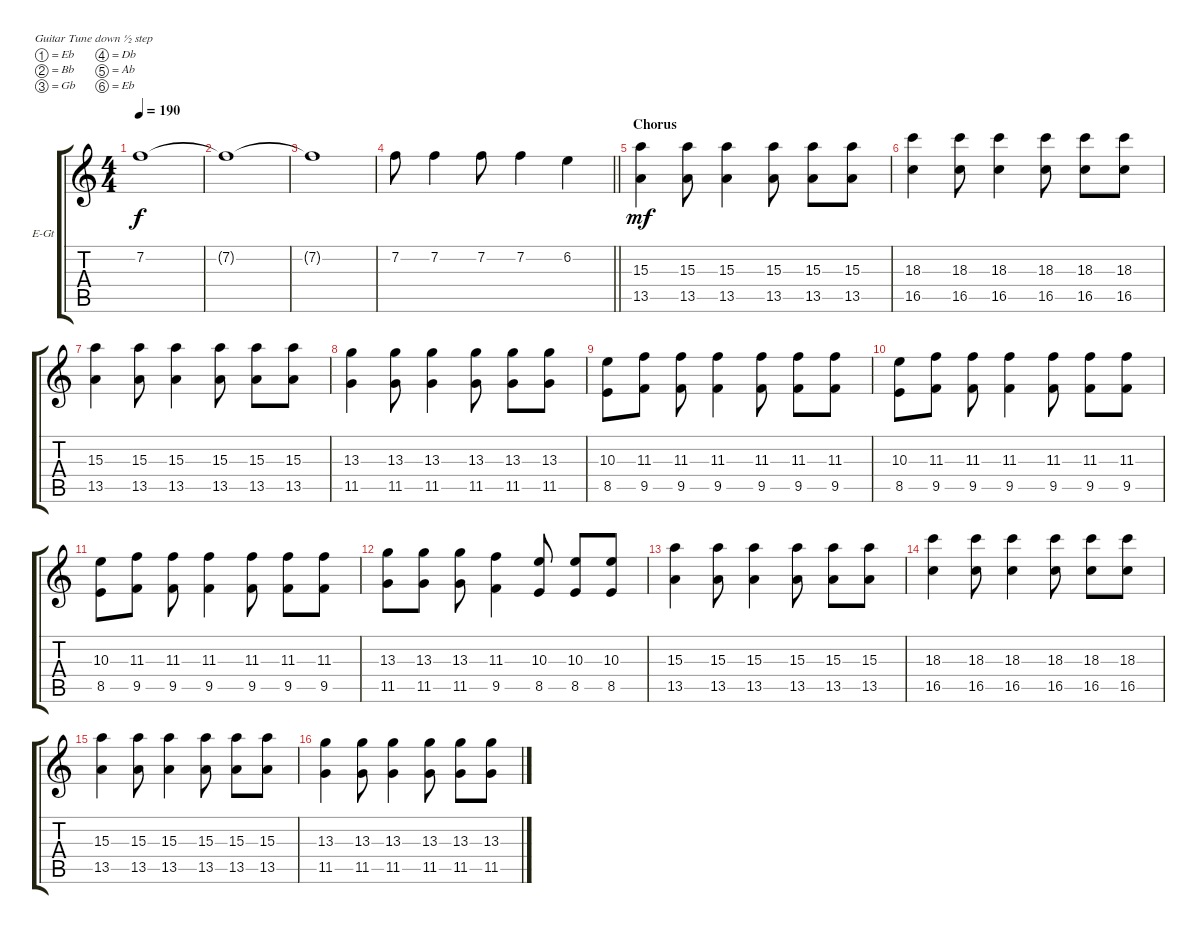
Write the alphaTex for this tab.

\bracketExtendMode groupsimilarinstruments
\firstSystemTrackNameOrientation horizontal
\otherSystemsTrackNameOrientation horizontal
\track ("Guitar2" "E-Gt") {instrument distortionguitar}
\staff {score tabs}
\tuning (Eb4 Bb3 Gb3 Db3 Ab2 Eb2)
\ts (4 4)
\tempo 190
\clef g2
\ks c
7.2.1{dy f} |
7.2{t}.1 |
7.2{t}.1 |
\barLineRight lightlight
7.2.8 7.2.4 7.2.8 7.2.4 6.2.4 |
\section ("" "Chorus")
(15.3 13.5).4{dy mf} (15.3 13.5).8 (15.3 13.5).4 (15.3 13.5).8 (15.3 13.5).8 (15.3 13.5).8 |
(18.3 16.5).4 (18.3 16.5).8 (18.3 16.5).4 (18.3 16.5).8 (18.3 16.5).8 (18.3 16.5).8 |
(15.3 13.5).4 (15.3 13.5).8 (15.3 13.5).4 (15.3 13.5).8 (15.3 13.5).8 (15.3 13.5).8 |
(13.3 11.5).4 (13.3 11.5).8 (13.3 11.5).4 (13.3 11.5).8 (13.3 11.5).8 (13.3 11.5).8 |
(10.3 8.5).8 (11.3 9.5).8 (11.3 9.5).8 (11.3 9.5).4 (11.3 9.5).8 (11.3 9.5).8 (11.3 9.5).8 |
(10.3 8.5).8 (11.3 9.5).8 (11.3 9.5).8 (11.3 9.5).4 (11.3 9.5).8 (11.3 9.5).8 (11.3 9.5).8 |
(10.3 8.5).8 (11.3 9.5).8 (11.3 9.5).8 (11.3 9.5).4 (11.3 9.5).8 (11.3 9.5).8 (11.3 9.5).8 |
(13.3 11.5).8 (13.3 11.5).8 (13.3 11.5).8 (11.3 9.5).4 (10.3 8.5).8 (10.3 8.5).8 (10.3 8.5).8 |
(15.3 13.5).4 (15.3 13.5).8 (15.3 13.5).4 (15.3 13.5).8 (15.3 13.5).8 (15.3 13.5).8 |
(18.3 16.5).4 (18.3 16.5).8 (18.3 16.5).4 (18.3 16.5).8 (18.3 16.5).8 (18.3 16.5).8 |
(15.3 13.5).4 (15.3 13.5).8 (15.3 13.5).4 (15.3 13.5).8 (15.3 13.5).8 (15.3 13.5).8 |
(13.3 11.5).4 (13.3 11.5).8 (13.3 11.5).4 (13.3 11.5).8 (13.3 11.5).8 (13.3 11.5).8
